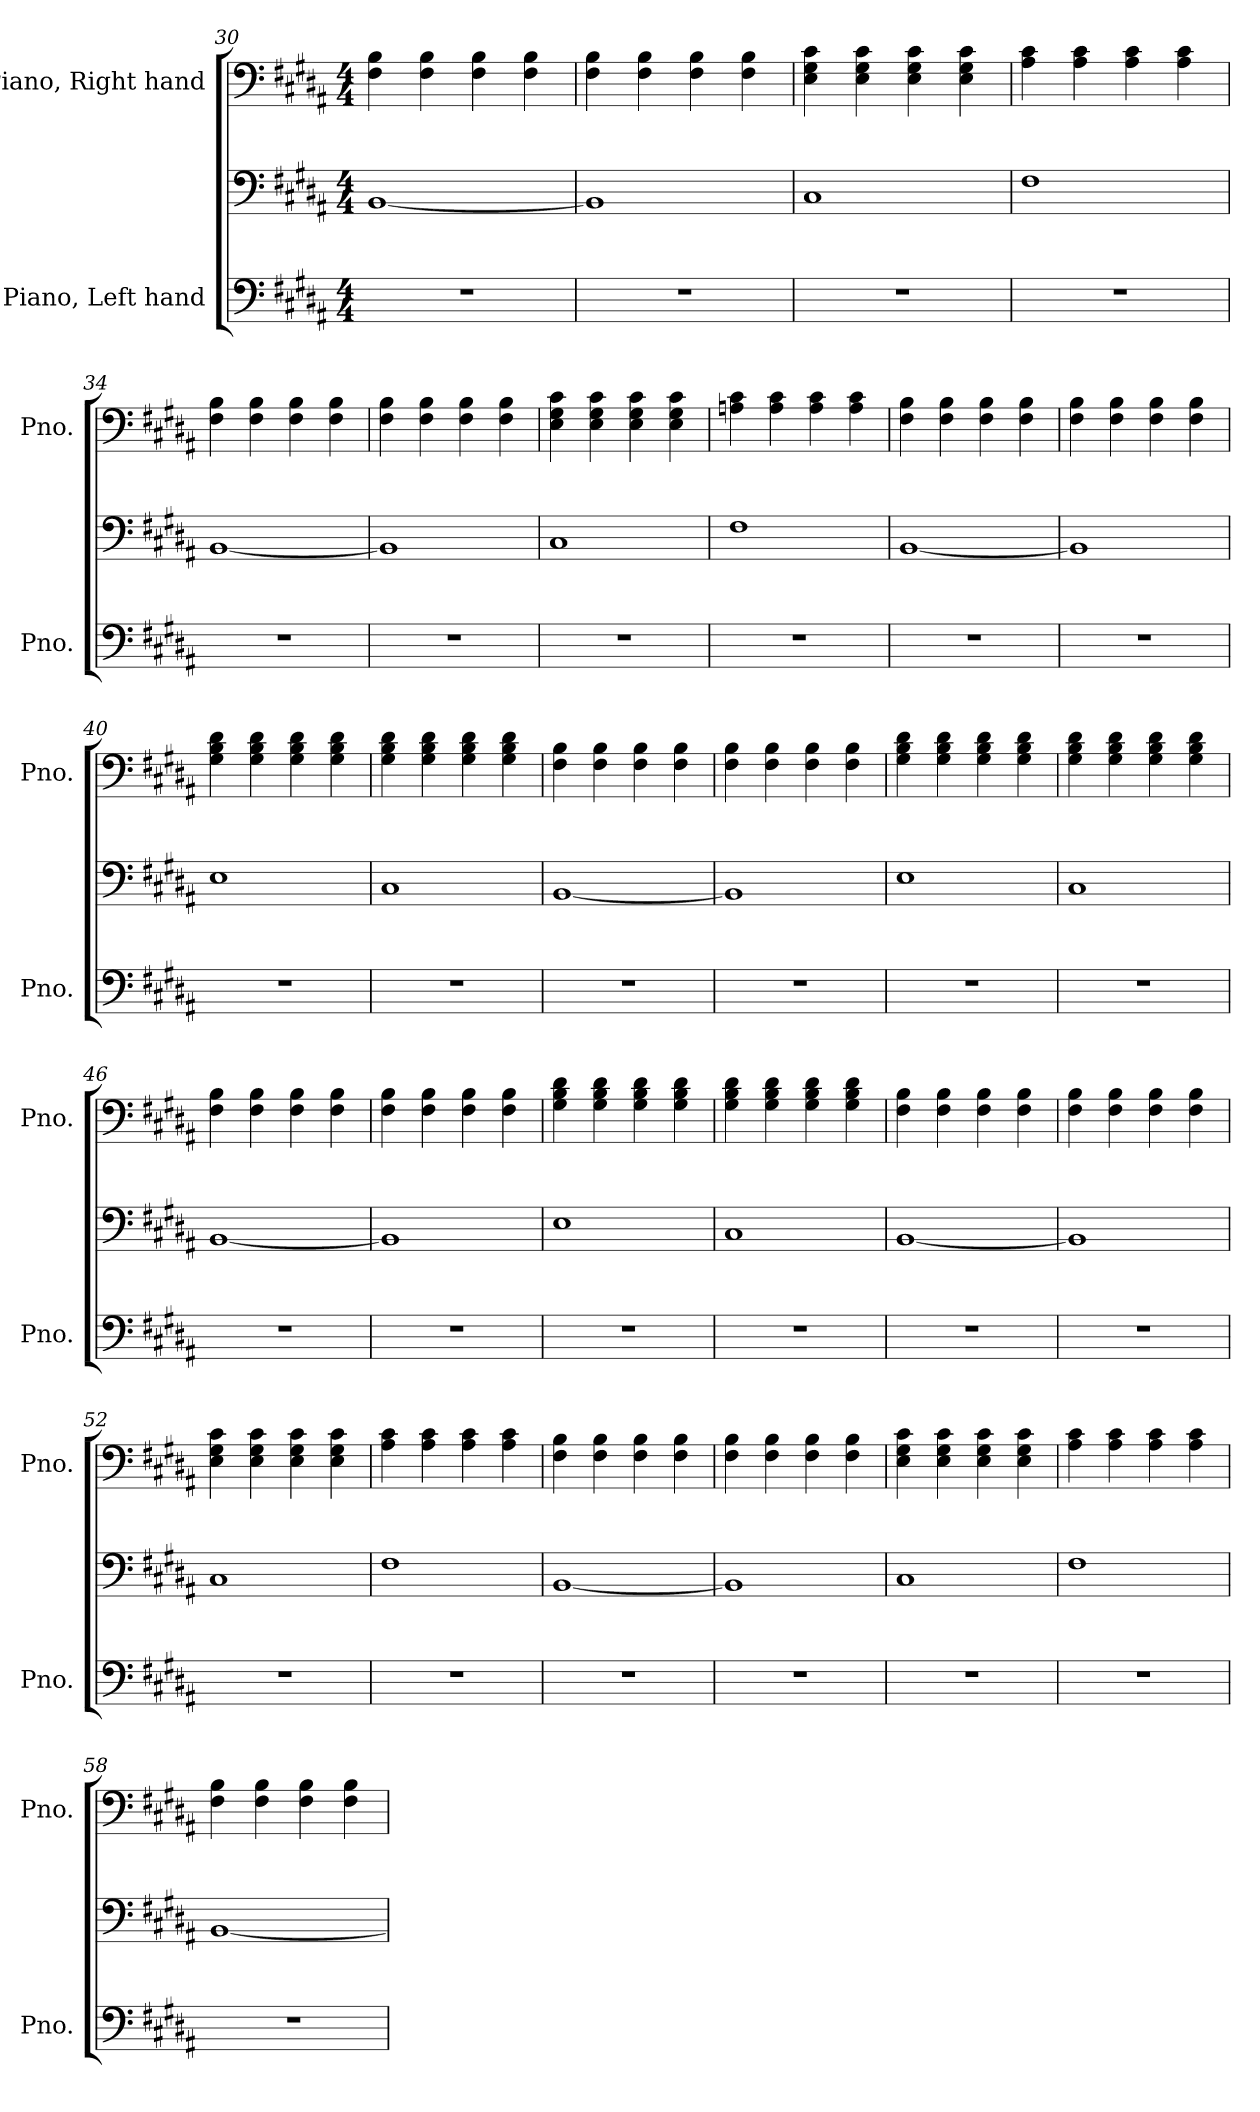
**kern	**kern	**kern
*part2	*part2	*part1
*staff3	*staff2	*staff1
*I"Piano, Left hand	*	*I"Piano, Right hand
*I'Pno.	*	*I'Pno.
*clefF4	*clefF4	*clefF4
*k[f#c#g#d#a#]	*k[f#c#g#d#a#]	*k[f#c#g#d#a#]
*M4/4	*M4/4	*M4/4
=30	=30	=30
1r	[1BB	4F#\ 4B\
.	.	4F#\ 4B\
.	.	4F#\ 4B\
.	.	4F#\ 4B\
!!LO:LB:g=z
=31	=31	=31
1r	1BB]	4F#\ 4B\
.	.	4F#\ 4B\
.	.	4F#\ 4B\
.	.	4F#\ 4B\
=32	=32	=32
1r	1C#	4E\ 4G#\ 4c#\
.	.	4E\ 4G#\ 4c#\
.	.	4E\ 4G#\ 4c#\
.	.	4E\ 4G#\ 4c#\
=33	=33	=33
1r	1F#	4A#\ 4c#\
.	.	4A#\ 4c#\
.	.	4A#\ 4c#\
.	.	4A#\ 4c#\
=34	=34	=34
1r	[1BB	4F#\ 4B\
.	.	4F#\ 4B\
.	.	4F#\ 4B\
.	.	4F#\ 4B\
=35	=35	=35
1r	1BB]	4F#\ 4B\
.	.	4F#\ 4B\
.	.	4F#\ 4B\
.	.	4F#\ 4B\
=36	=36	=36
1r	1C#	4E\ 4G#\ 4c#\
.	.	4E\ 4G#\ 4c#\
.	.	4E\ 4G#\ 4c#\
.	.	4E\ 4G#\ 4c#\
=37	=37	=37
1r	1F#	4An\ 4c#\
.	.	4A\ 4c#\
.	.	4A\ 4c#\
.	.	4A\ 4c#\
!!LO:PB:g=z
=38	=38	=38
1r	[1BB	4F#\ 4B\
.	.	4F#\ 4B\
.	.	4F#\ 4B\
.	.	4F#\ 4B\
=39	=39	=39
1r	1BB]	4F#\ 4B\
.	.	4F#\ 4B\
.	.	4F#\ 4B\
.	.	4F#\ 4B\
=40	=40	=40
1r	1E	4G#\ 4B\ 4d#\
.	.	4G#\ 4B\ 4d#\
.	.	4G#\ 4B\ 4d#\
.	.	4G#\ 4B\ 4d#\
=41	=41	=41
1r	1C#	4G#\ 4B\ 4d#\
.	.	4G#\ 4B\ 4d#\
.	.	4G#\ 4B\ 4d#\
.	.	4G#\ 4B\ 4d#\
=42	=42	=42
1r	[1BB	4F#\ 4B\
.	.	4F#\ 4B\
.	.	4F#\ 4B\
.	.	4F#\ 4B\
=43	=43	=43
1r	1BB]	4F#\ 4B\
.	.	4F#\ 4B\
.	.	4F#\ 4B\
.	.	4F#\ 4B\
=44	=44	=44
1r	1E	4G#\ 4B\ 4d#\
.	.	4G#\ 4B\ 4d#\
.	.	4G#\ 4B\ 4d#\
.	.	4G#\ 4B\ 4d#\
!!LO:LB:g=z
=45	=45	=45
1r	1C#	4G#\ 4B\ 4d#\
.	.	4G#\ 4B\ 4d#\
.	.	4G#\ 4B\ 4d#\
.	.	4G#\ 4B\ 4d#\
=46	=46	=46
1r	[1BB	4F#\ 4B\
.	.	4F#\ 4B\
.	.	4F#\ 4B\
.	.	4F#\ 4B\
=47	=47	=47
1r	1BB]	4F#\ 4B\
.	.	4F#\ 4B\
.	.	4F#\ 4B\
.	.	4F#\ 4B\
=48	=48	=48
1r	1E	4G#\ 4B\ 4d#\
.	.	4G#\ 4B\ 4d#\
.	.	4G#\ 4B\ 4d#\
.	.	4G#\ 4B\ 4d#\
=49	=49	=49
1r	1C#	4G#\ 4B\ 4d#\
.	.	4G#\ 4B\ 4d#\
.	.	4G#\ 4B\ 4d#\
.	.	4G#\ 4B\ 4d#\
=50	=50	=50
1r	[1BB	4F#\ 4B\
.	.	4F#\ 4B\
.	.	4F#\ 4B\
.	.	4F#\ 4B\
=51	=51	=51
1r	1BB]	4F#\ 4B\
.	.	4F#\ 4B\
.	.	4F#\ 4B\
.	.	4F#\ 4B\
!!LO:LB:g=z
=52	=52	=52
1r	1C#	4E\ 4G#\ 4c#\
.	.	4E\ 4G#\ 4c#\
.	.	4E\ 4G#\ 4c#\
.	.	4E\ 4G#\ 4c#\
=53	=53	=53
1r	1F#	4A#\ 4c#\
.	.	4A#\ 4c#\
.	.	4A#\ 4c#\
.	.	4A#\ 4c#\
=54	=54	=54
1r	[1BB	4F#\ 4B\
.	.	4F#\ 4B\
.	.	4F#\ 4B\
.	.	4F#\ 4B\
=55	=55	=55
1r	1BB]	4F#\ 4B\
.	.	4F#\ 4B\
.	.	4F#\ 4B\
.	.	4F#\ 4B\
=56	=56	=56
1r	1C#	4E\ 4G#\ 4c#\
.	.	4E\ 4G#\ 4c#\
.	.	4E\ 4G#\ 4c#\
.	.	4E\ 4G#\ 4c#\
=57	=57	=57
1r	1F#	4A#\ 4c#\
.	.	4A#\ 4c#\
.	.	4A#\ 4c#\
.	.	4A#\ 4c#\
=58	=58	=58
1r	[1BB	4F#\ 4B\
.	.	4F#\ 4B\
.	.	4F#\ 4B\
.	.	4F#\ 4B\
=	=	=
*-	*-	*-
